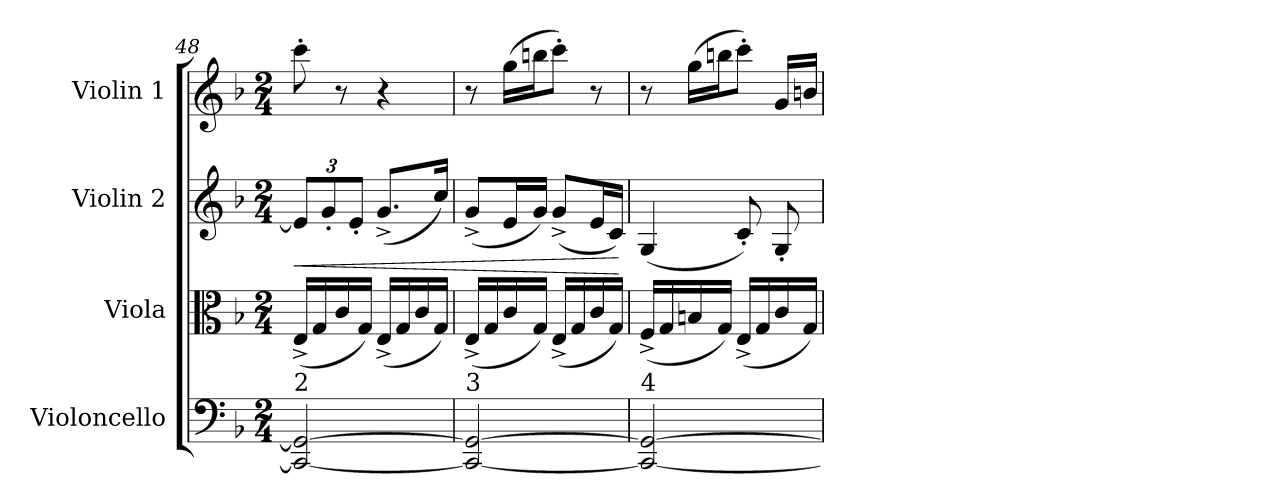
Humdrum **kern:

**kern	**kern	**kern	**dynam	**kern
*part4	*part3	*part2	*part2	*part1
*staff4	*staff3	*staff2	*staff2	*staff1
*I"Violoncello	*I"Viola	*I"Violin 2	*	*I"Violin 1
*I'Vc	*I'Vla	*I'Vln	*	*I'Vln
!!LO:LB:g=z
*clefF4	*clefC3	*clefG2	*	*clefG2
*k[b-]	*k[b-]	*k[b-]	*	*k[b-]
*M2/4	*M2/4	*M2/4	*	*M2/4
*	*	*Xbrackettup	*	*
=48	=48	=48	=48	=48
!LO:TX:a:t=2	!	!	!	!
!	!	!	!LO:HP:b	!
2CC/_ 2GG/_	(16E^/LL	12e/L]	<	8ccc'\
.	16G/	.	.	.
.	.	12g'/	.	.
.	16c/	.	.	8r
.	.	12e'/J	.	.
.	16G/JJ)	.	.	.
.	(16E^/LL	(8.g^/L	.	4r
.	16G/	.	.	.
.	16c/	.	.	.
.	16G/JJ)	16cc/Jk)	.	.
=49	=49	=49	=49	=49
!LO:TX:a:t=3	!	!	!	!
2CC/_ 2GG/_	(16E^/LL	(8g^/L	.	8r
.	16G/	.	.	.
.	16c/	16e/L	.	(16gg\LL
.	16G/JJ)	16g/JJ)	.	16bbn\J
.	(16E^/LL	(8g^/L	.	8ccc'\J)
.	16G/	.	.	.
.	16c/	16e/L	.	8r
.	16G/JJ)	16c/JJ)	.	.
.	.	.	[	.
!!LO:LB:g=z
=50	=50	=50	=50	=50
!LO:TX:a:t=4	!	!	!	!
2CC/_ 2GG/_	(16F^/LL	(4G/	.	8r
.	16G/	.	.	.
.	16Bn/	.	.	(16gg\LL
.	16G/JJ)	.	.	16bbn\J
.	(16E^/LL	8c'/)	.	8ccc'\J)
.	16G/	.	.	.
.	16c/	8G'/	.	16g/LL
.	16G/JJ)	.	.	16bn/JJ
=	=	=	=	=
*-	*-	*-	*-	*-
